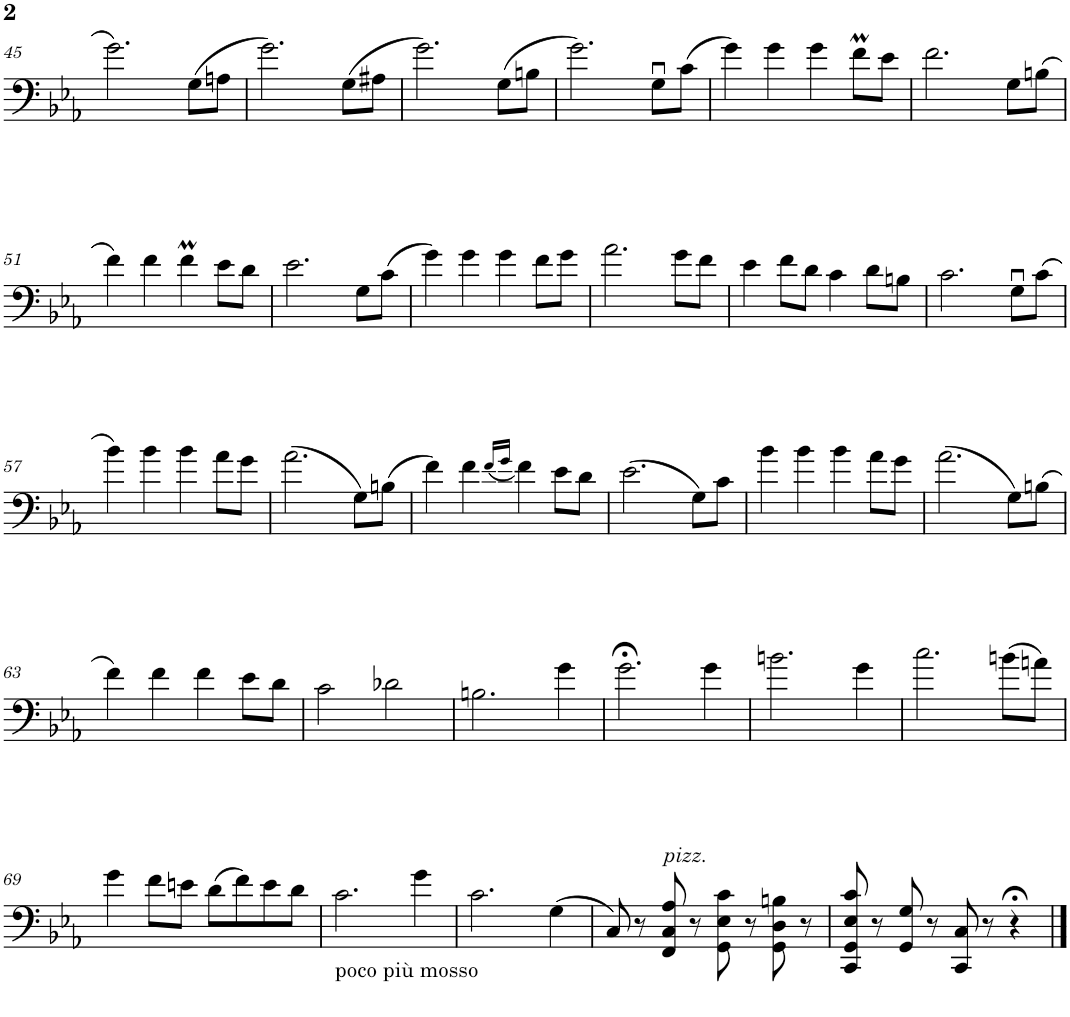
**kern
*part1
*staff1
*I"Cello
!!LO:PB:g=z
*clefF4
*k[b-e-a-]
*M4/4
*met(c)
=45
2.g\
(8G\L
8An\J
=46
2.g\)
(8G\L
8A#X\J
=47
2.g\)
(8G\L
8Bn\J
=48
2.g\)
8Gu\L
(8c\J
=49
4g\)
4g\
4g\
8fM\L
8e-\J
=50
2.f\
8G\L
(8Bn\J
!!LO:LB:g=z
=51
4f\)
4f\
4fM\
8e-\L
8d\J
=52
2.e-\
8G\L
(8c\J
=53
4g\)
4g\
4g\
8f\L
8g\J
=54
2.a-\
8g\L
8f\J
=55
4e-\
8f\L
8d\J
4c\
8d\L
8Bn\J
=56
2.c\
8Gu\L
(8c\J
!!LO:LB:g=z
=57
4b-\)
4b-\
4b-\
8a-\L
8g\J
=58
(2.a-\
8G\L)
(8Bn\J
=59
4f\)
4f\
(16qf/LL
16qg/JJ
4f\)
8e-\L
8d\J
=60
(2.e-\
8G\L)
8c\J
=61
4b-\
4b-\
4b-\
8a-\L
8g\J
=62
(2.a-\
8G\L)
(8Bn\J
!!LO:LB:g=z
=63
4f\)
4f\
4f\
8e-\L
8d\J
=64
2c\
2d-X\
=65
2.Bn\
4g\
=66
2.g;<\
4g\
=67
2.bn\
4g\
=68
2.cc\
(8bn\L
8an\J)
!!LO:LB:g=z
=69
4g\
8f\L
8en\J
(8d\L
8f\)
8e\
8d\J
=70
!LO:TX:b:t=poco più mosso
2.c\
4g\
=71
2.c\
(4G\
=72
8C/)
8r
!LO:TX:a:i:t=pizz.
8FF/ 8C/ 8A-/
8r
8GG\ 8E-\ 8c\
8r
8GG\ 8D\ 8Bn\
8r
=73
8CC/ 8GG/ 8E-/ 8c/
8r
8GG/ 8G/
8r
8CC/ 8C/
8r
4r;<
==
*-
